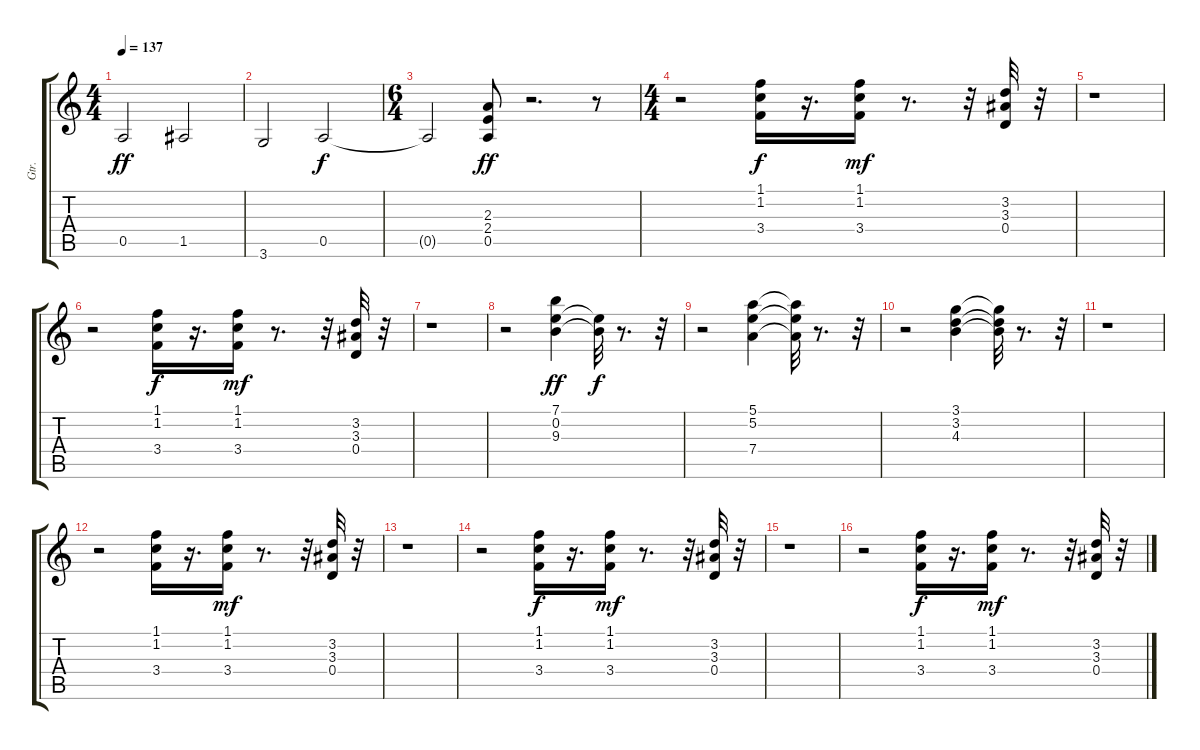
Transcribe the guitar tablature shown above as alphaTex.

\track ("Gtr." "Gtr.") {instrument distortionguitar}
\staff {score tabs}
\tuning (E4 B3 G3 D3 A2 E2) {hide}
\ts (4 4)
\tempo 137
\clef g2
\ks c
0.5.2{dy ff} 1.5.2 |
3.6.2 0.5.2{dy f} |
\ts (6 4)
0.5{t}.2 (2.3 2.4 0.5).8{dy ff} r.2{d} r.8 |
\ts (4 4)
r.2 (1.1 1.2 3.4).16{dy f} r.16{d} (1.1 1.2 3.4).16{dy mf} r.8{d} r.32 (3.2 3.3 0.4).32 r.32 |
r.1 |
r.2 (1.1 1.2 3.4).16{dy f} r.16{d} (1.1 1.2 3.4).16{dy mf} r.8{d} r.32 (3.2 3.3 0.4).32 r.32 |
r.1 |
r.2 (7.1 0.2 9.3).4{dy ff} (0.2{t} 9.3{t}).32{dy f} r.8{d} r.32 |
r.2 (5.1 5.2 7.4).4 (5.1{t} 5.2{t} 7.4{t}).32 r.8{d} r.32 |
r.2 (3.1 3.2 4.3).4 (3.1{t} 3.2{t} 4.3{t}).32 r.8{d} r.32 |
r.1 |
r.2 (1.1 1.2 3.4).16 r.16{d} (1.1 1.2 3.4).16{dy mf} r.8{d} r.32 (3.2 3.3 0.4).32 r.32 |
r.1 |
r.2 (1.1 1.2 3.4).16{dy f} r.16{d} (1.1 1.2 3.4).16{dy mf} r.8{d} r.32 (3.2 3.3 0.4).32 r.32 |
r.1 |
r.2 (1.1 1.2 3.4).16{dy f} r.16{d} (1.1 1.2 3.4).16{dy mf} r.8{d} r.32 (3.2 3.3 0.4).32 r.32
